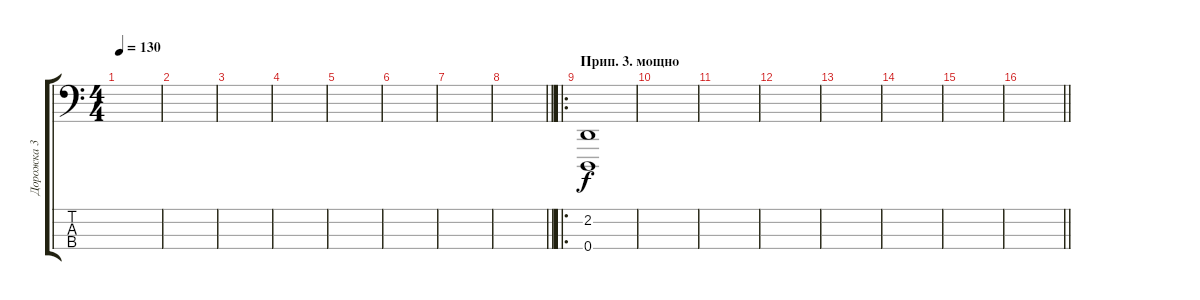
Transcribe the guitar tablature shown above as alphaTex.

\track ("Дорожка 3" "Дорожка 3") {instrument electricgrandpiano}
\staff {score tabs}
\tuning (F2 C2 G1 D1) {hide}
\ts (4 4)
\tempo 130
\clef f4
\ks c
|
|
|
|
|
|
|
\barLineRight lightlight
|
\ro
\section ("" "Прип. 3. мощно")
(2.2 0.4).1 |
|
|
|
|
|
|
\barLineRight lightlight
